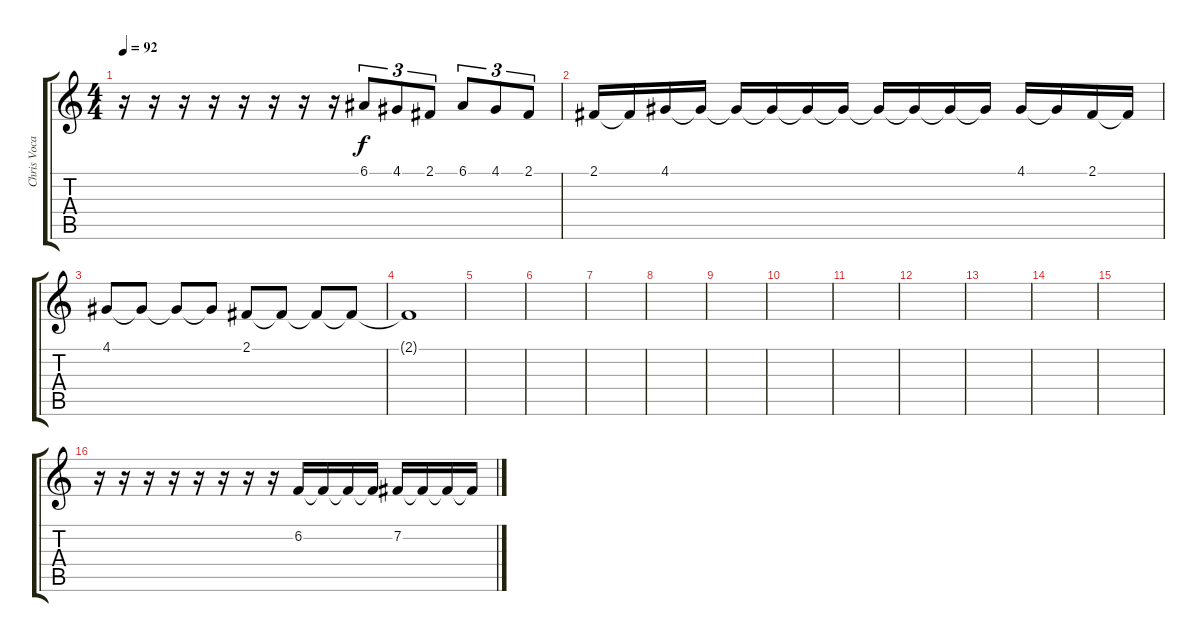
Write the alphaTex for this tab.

\track ("Chris Vocals" "Chris Voca") {instrument oboe}
\staff {score tabs}
\tuning (E4 B3 G3 D3 A2 E2) {hide}
\ts (4 4)
\tempo 92
\clef g2
\ks c
r.16{dy f} r.16 r.16 r.16 r.16 r.16 r.16 r.16 6.1.8{tu (3 2)} 4.1.8{tu (3 2)} 2.1.8{tu (3 2)} 6.1.8{tu (3 2)} 4.1.8{tu (3 2)} 2.1.8{tu (3 2)} |
2.1.16 2.1{t}.16 4.1.16 4.1{t}.16 4.1{t}.16 4.1{t}.16 4.1{t}.16 4.1{t}.16 4.1{t}.16 4.1{t}.16 4.1{t}.16 4.1{t}.16 4.1.16 4.1{t}.16 2.1.16 2.1{t}.16 |
4.1.8 4.1{t}.8 4.1{t}.8 4.1{t}.8 2.1.8 2.1{t}.8 2.1{t}.8 2.1{t}.8 |
2.1{t}.1 |
|
|
|
|
|
|
|
|
|
|
|
r.16 r.16 r.16 r.16 r.16 r.16 r.16 r.16 6.2.16 6.2{t}.16 6.2{t}.16 6.2{t}.16 7.2.16 7.2{t}.16 7.2{t}.16 7.2{t}.16
